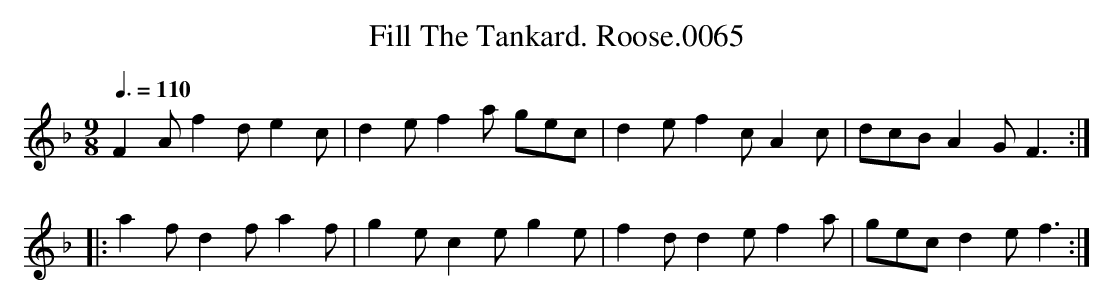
X:1
T:Fill The Tankard. Roose.0065
M:9/8
L:1/8
Q:3/8=110
K:F
F2A f2d e2c | d2e f2a gec | d2e f2c A2c | dcB A2G F3 :|
|: a2f d2f a2f | g2e c2e g2e | f2d d2e f2a | gec d2e f3 :|
